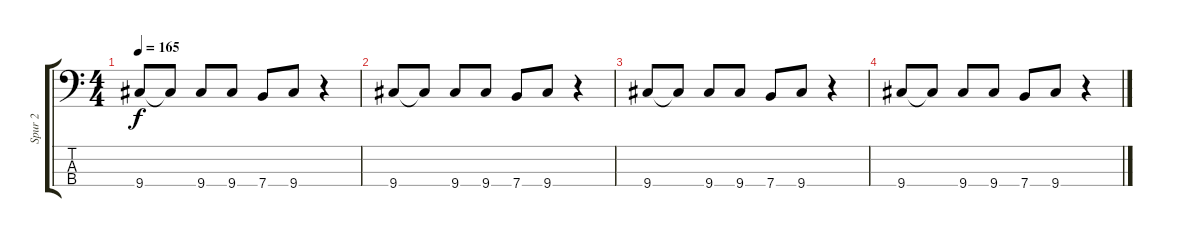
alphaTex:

\track ("Spur 2" "Spur 2") {instrument electricbasspick}
\staff {score tabs}
\tuning (G2 D2 A1 E1) {hide}
\ts (4 4)
\tempo 165
\clef f4
\ks c
9.4.8{dy f} 9.4{t}.8 9.4.8 9.4.8 7.4.8 9.4.8 r.4 |
9.4.8 9.4{t}.8 9.4.8 9.4.8 7.4.8 9.4.8 r.4 |
9.4.8 9.4{t}.8 9.4.8 9.4.8 7.4.8 9.4.8 r.4 |
9.4.8 9.4{t}.8 9.4.8 9.4.8 7.4.8 9.4.8 r.4
